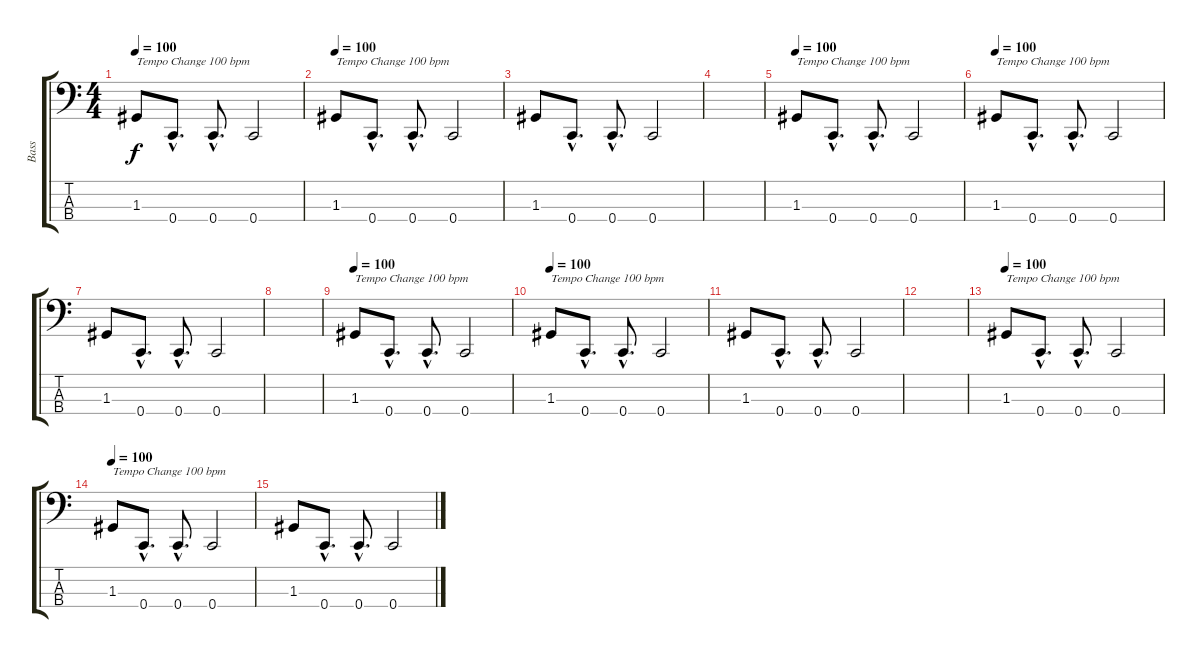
\track ("Bass" "Bass") {instrument electricbassfinger}
\staff {score tabs}
\tuning (F2 C2 G1 C1) {hide}
\ts (4 4)
\tempo 100
\clef f4
\ks c
1.3.8{txt "Tempo Change 100 bpm" dy f} 0.4{hac}.8{d} 0.4{hac}.8{d} 0.4.2 |
\tempo 100
1.3.8{txt "Tempo Change 100 bpm"} 0.4{hac}.8{d} 0.4{hac}.8{d} 0.4.2 |
1.3.8 0.4{hac}.8{d} 0.4{hac}.8{d} 0.4.2 |
|
\tempo 100
1.3.8{txt "Tempo Change 100 bpm"} 0.4{hac}.8{d} 0.4{hac}.8{d} 0.4.2 |
\tempo 100
1.3.8{txt "Tempo Change 100 bpm"} 0.4{hac}.8{d} 0.4{hac}.8{d} 0.4.2 |
1.3.8 0.4{hac}.8{d} 0.4{hac}.8{d} 0.4.2 |
|
\tempo 100
1.3.8{txt "Tempo Change 100 bpm"} 0.4{hac}.8{d} 0.4{hac}.8{d} 0.4.2 |
\tempo 100
1.3.8{txt "Tempo Change 100 bpm"} 0.4{hac}.8{d} 0.4{hac}.8{d} 0.4.2 |
1.3.8 0.4{hac}.8{d} 0.4{hac}.8{d} 0.4.2 |
|
\tempo 100
1.3.8{txt "Tempo Change 100 bpm"} 0.4{hac}.8{d} 0.4{hac}.8{d} 0.4.2 |
\tempo 100
1.3.8{txt "Tempo Change 100 bpm"} 0.4{hac}.8{d} 0.4{hac}.8{d} 0.4.2 |
1.3.8 0.4{hac}.8{d} 0.4{hac}.8{d} 0.4.2
